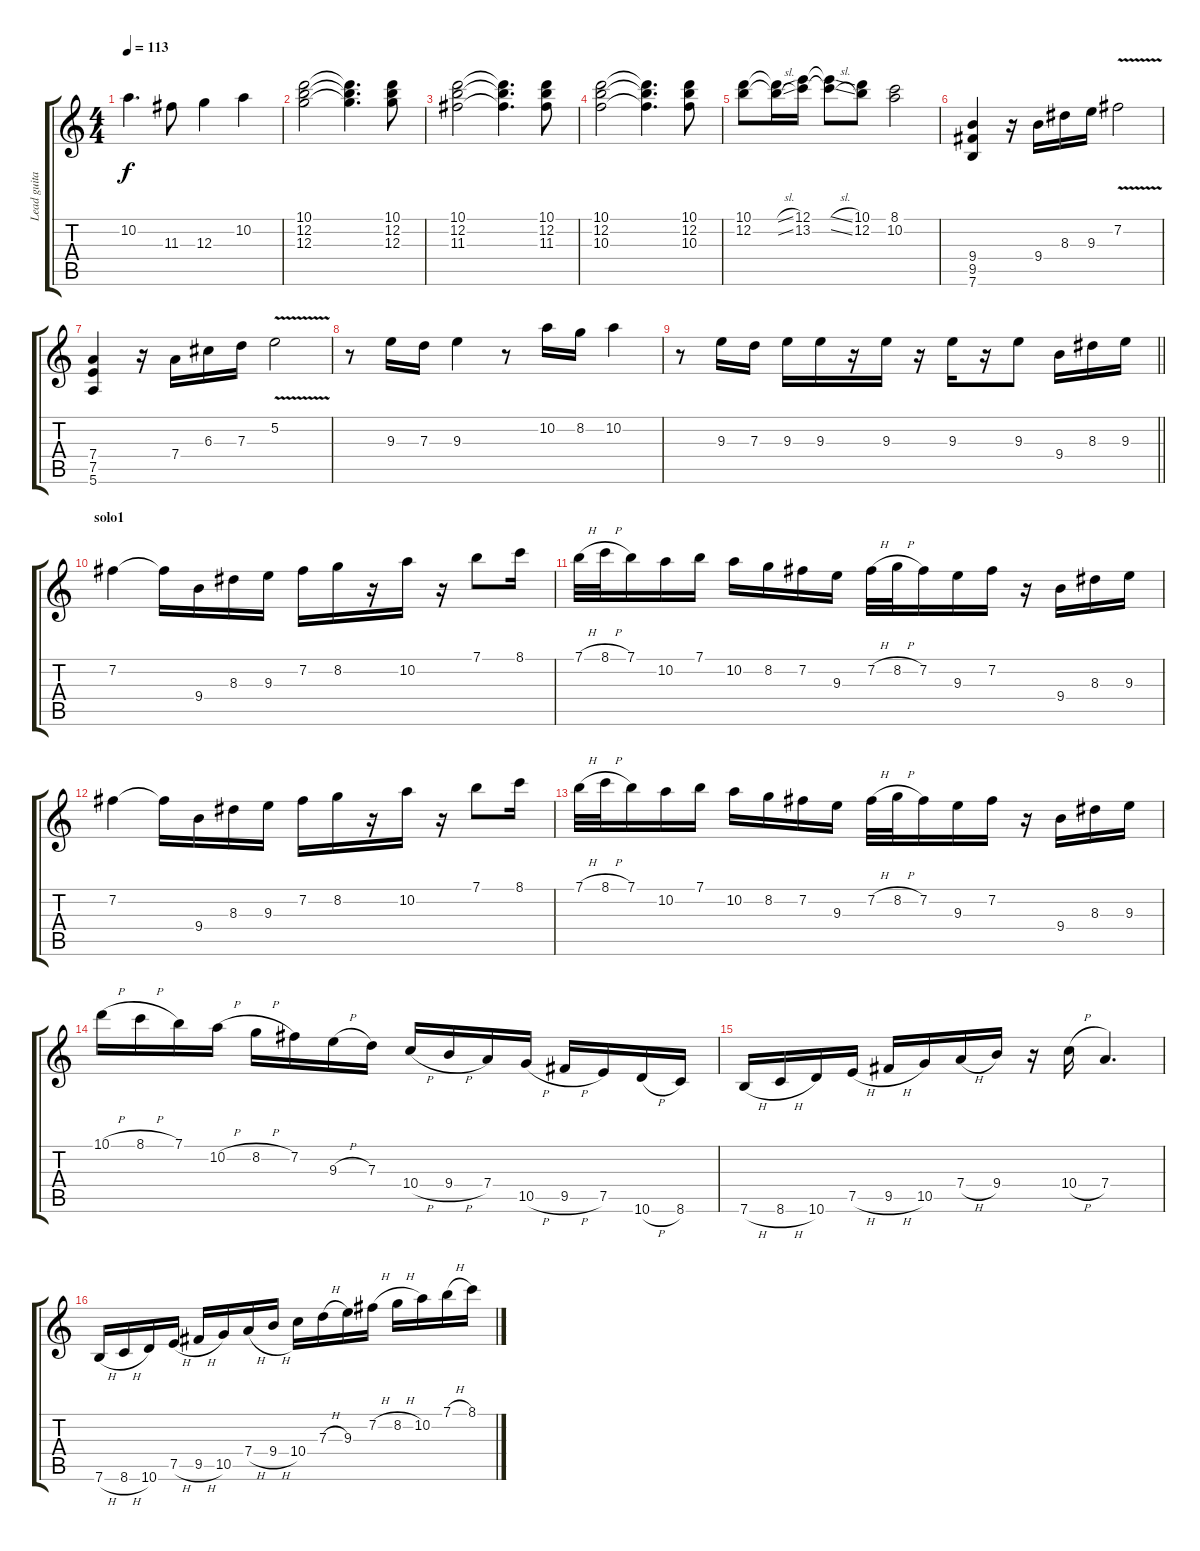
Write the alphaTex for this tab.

\track ("Lead guitar 1" "Lead guita") {instrument distortionguitar}
\staff {score tabs}
\tuning (E4 B3 G3 D3 A2 E2) {hide}
\ts (4 4)
\tempo 113
\clef g2
\ks c
10.2.4{d dy f} 11.3.8 12.3.4 10.2.4 |
(10.1 12.2 12.3).2 (10.1{t} 12.2{t} 12.3{t}).4{d} (10.1 12.2 12.3).8 |
(10.1 12.2 11.3).2 (10.1{t} 12.2{t} 11.3{t}).4{d} (10.1 12.2 11.3).8 |
(10.1 12.2 10.3).2 (10.1{t} 12.2{t} 10.3{t}).4{d} (10.1 12.2 10.3).8 |
(10.1 12.2).8 (10.1{sl t} 12.2{sl t}).16 (12.1 13.2).16 (12.1{sl t} 13.2{sl t}).8 (10.1 12.2).8 (8.1 10.2).2 |
(9.4 9.5 7.6).4 r.16 9.4.16 8.3.16 9.3.16 7.2{v}.2 |
(7.4 7.5 5.6).4 r.16 7.4.16 6.3.16 7.3.16 5.2{v}.2 |
r.8 9.3.16 7.3.16 9.3.4 r.8 10.2.16 8.2.16 10.2.4 |
\barLineRight lightlight
r.8 9.3.16 7.3.16 9.3.16 9.3.16 r.16 9.3.16 r.16 9.3.16 r.16 9.3.8 9.4.16 8.3.16 9.3.16 |
\section ("" "solo1")
7.2.4 7.2{t}.16 9.4.16 8.3.16 9.3.16 7.2.16 8.2.16 r.16 10.2.16 r.16 7.1.8 8.1.16 |
7.1{h}.32 8.1{h}.32 7.1.16 10.2.16 7.1.16 10.2.16 8.2.16 7.2.16 9.3.16 7.2{h}.32 8.2{h}.32 7.2.16 9.3.16 7.2.16 r.16 9.4.16 8.3.16 9.3.16 |
7.2.4 7.2{t}.16 9.4.16 8.3.16 9.3.16 7.2.16 8.2.16 r.16 10.2.16 r.16 7.1.8 8.1.16 |
7.1{h}.32 8.1{h}.32 7.1.16 10.2.16 7.1.16 10.2.16 8.2.16 7.2.16 9.3.16 7.2{h}.32 8.2{h}.32 7.2.16 9.3.16 7.2.16 r.16 9.4.16 8.3.16 9.3.16 |
10.1{h}.16 8.1{h}.16 7.1.16 10.2{h}.16 8.2{h}.16 7.2.16 9.3{h}.16 7.3.16 10.4{h}.16 9.4{h}.16 7.4.16 10.5{h}.16 9.5{h}.16 7.5.16 10.6{h}.16 8.6.16 |
7.6{h}.16 8.6{h}.16 10.6.16 7.5{h}.16 9.5{h}.16 10.5.16 7.4{h}.16 9.4.16 r.16 10.4{h}.16 7.4.4{d} |
7.6{h}.16 8.6{h}.16 10.6.16 7.5{h}.16 9.5{h}.16 10.5.16 7.4{h}.16 9.4{h}.16 10.4.16 7.3{h}.16 9.3.16 7.2{h}.16 8.2{h}.16 10.2.16 7.1{h}.16 8.1.16
